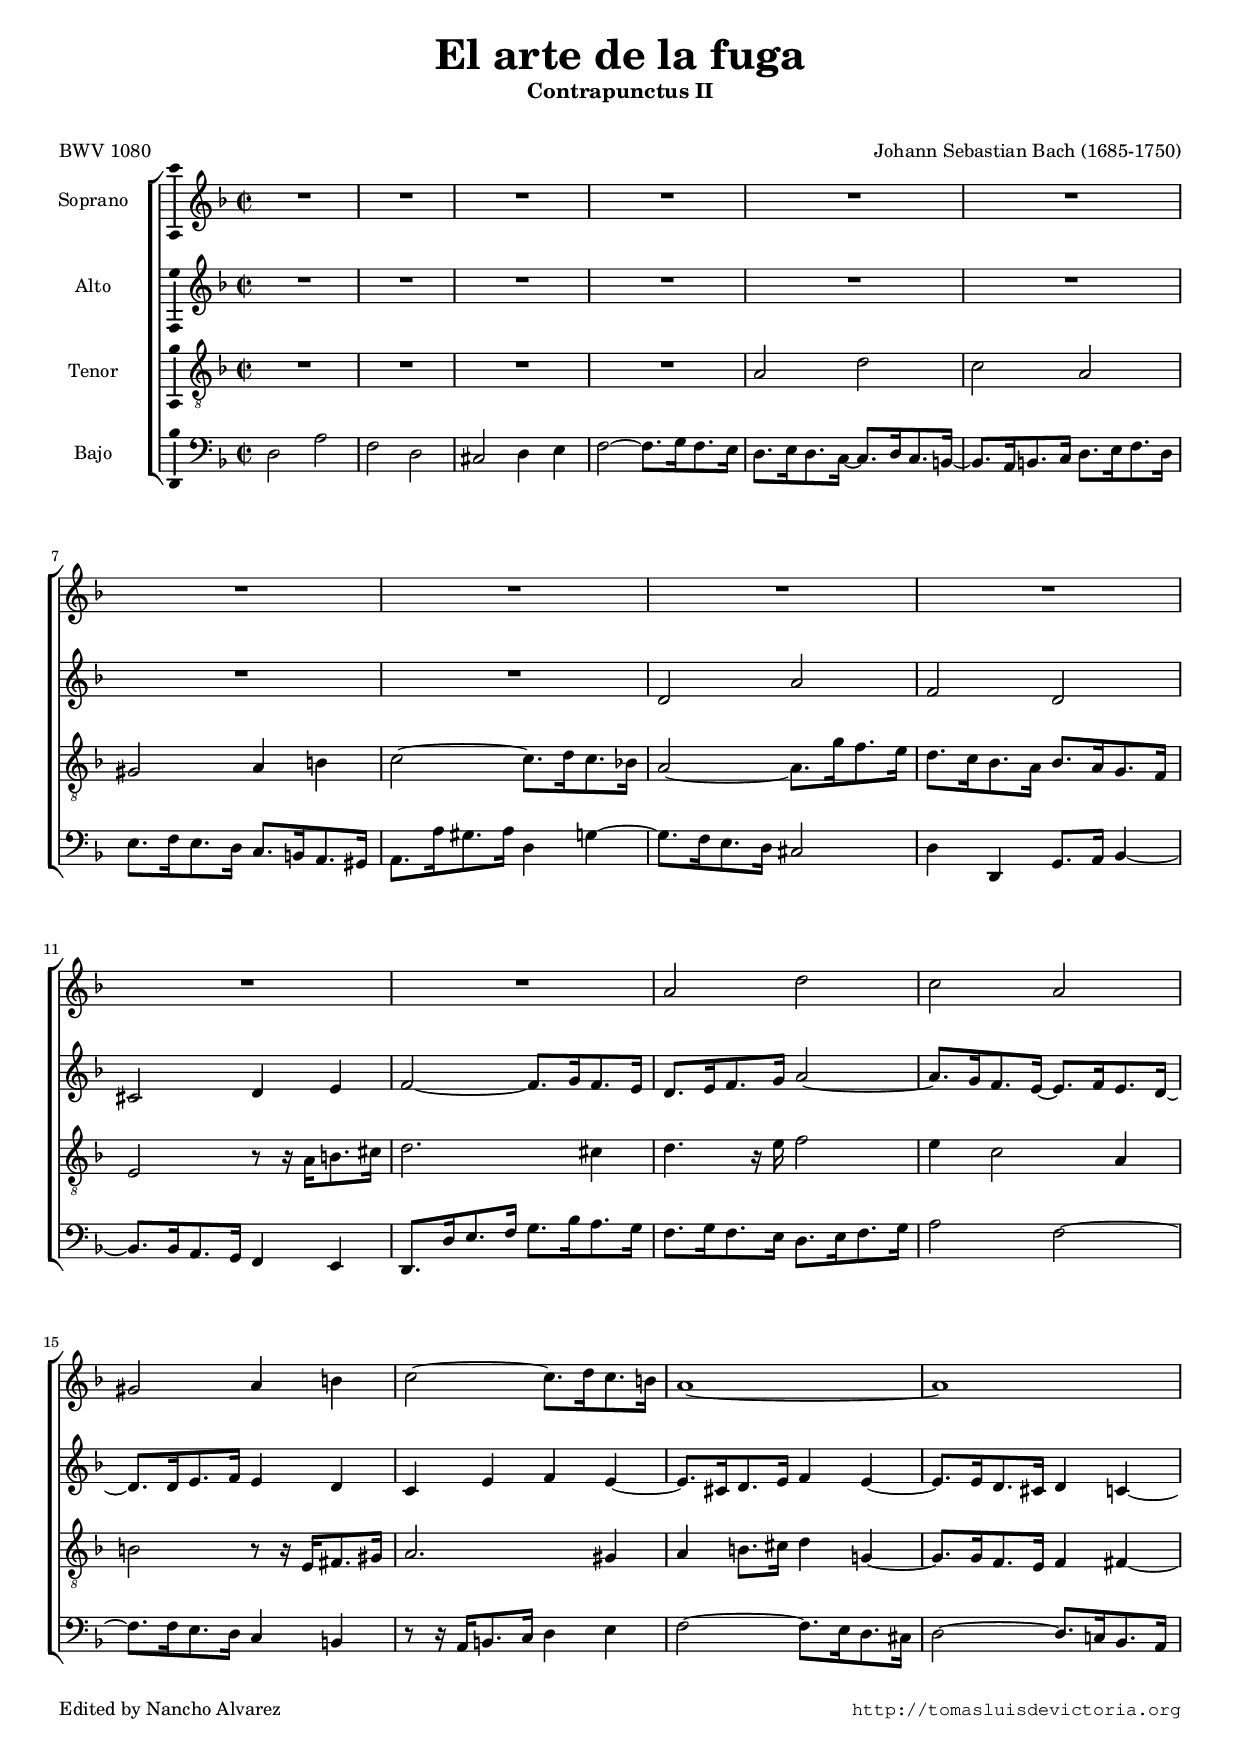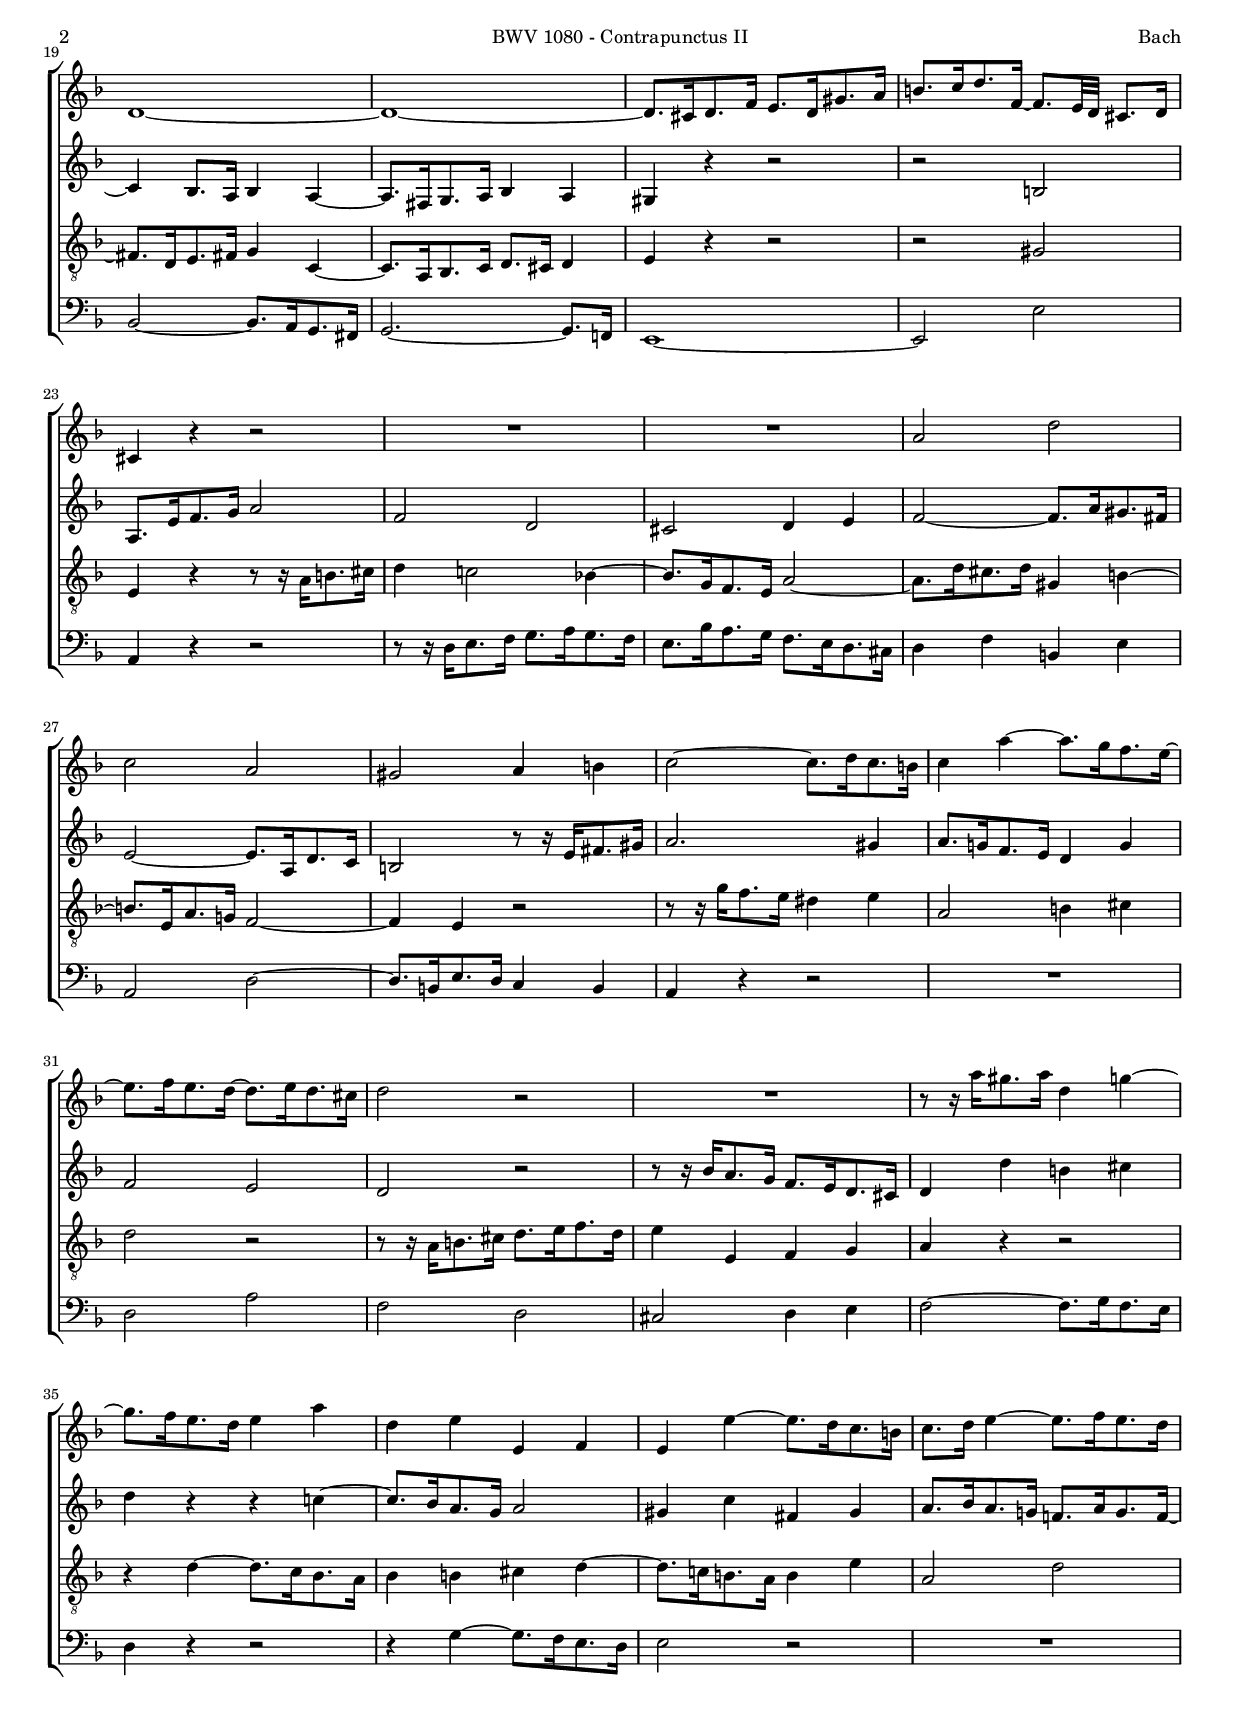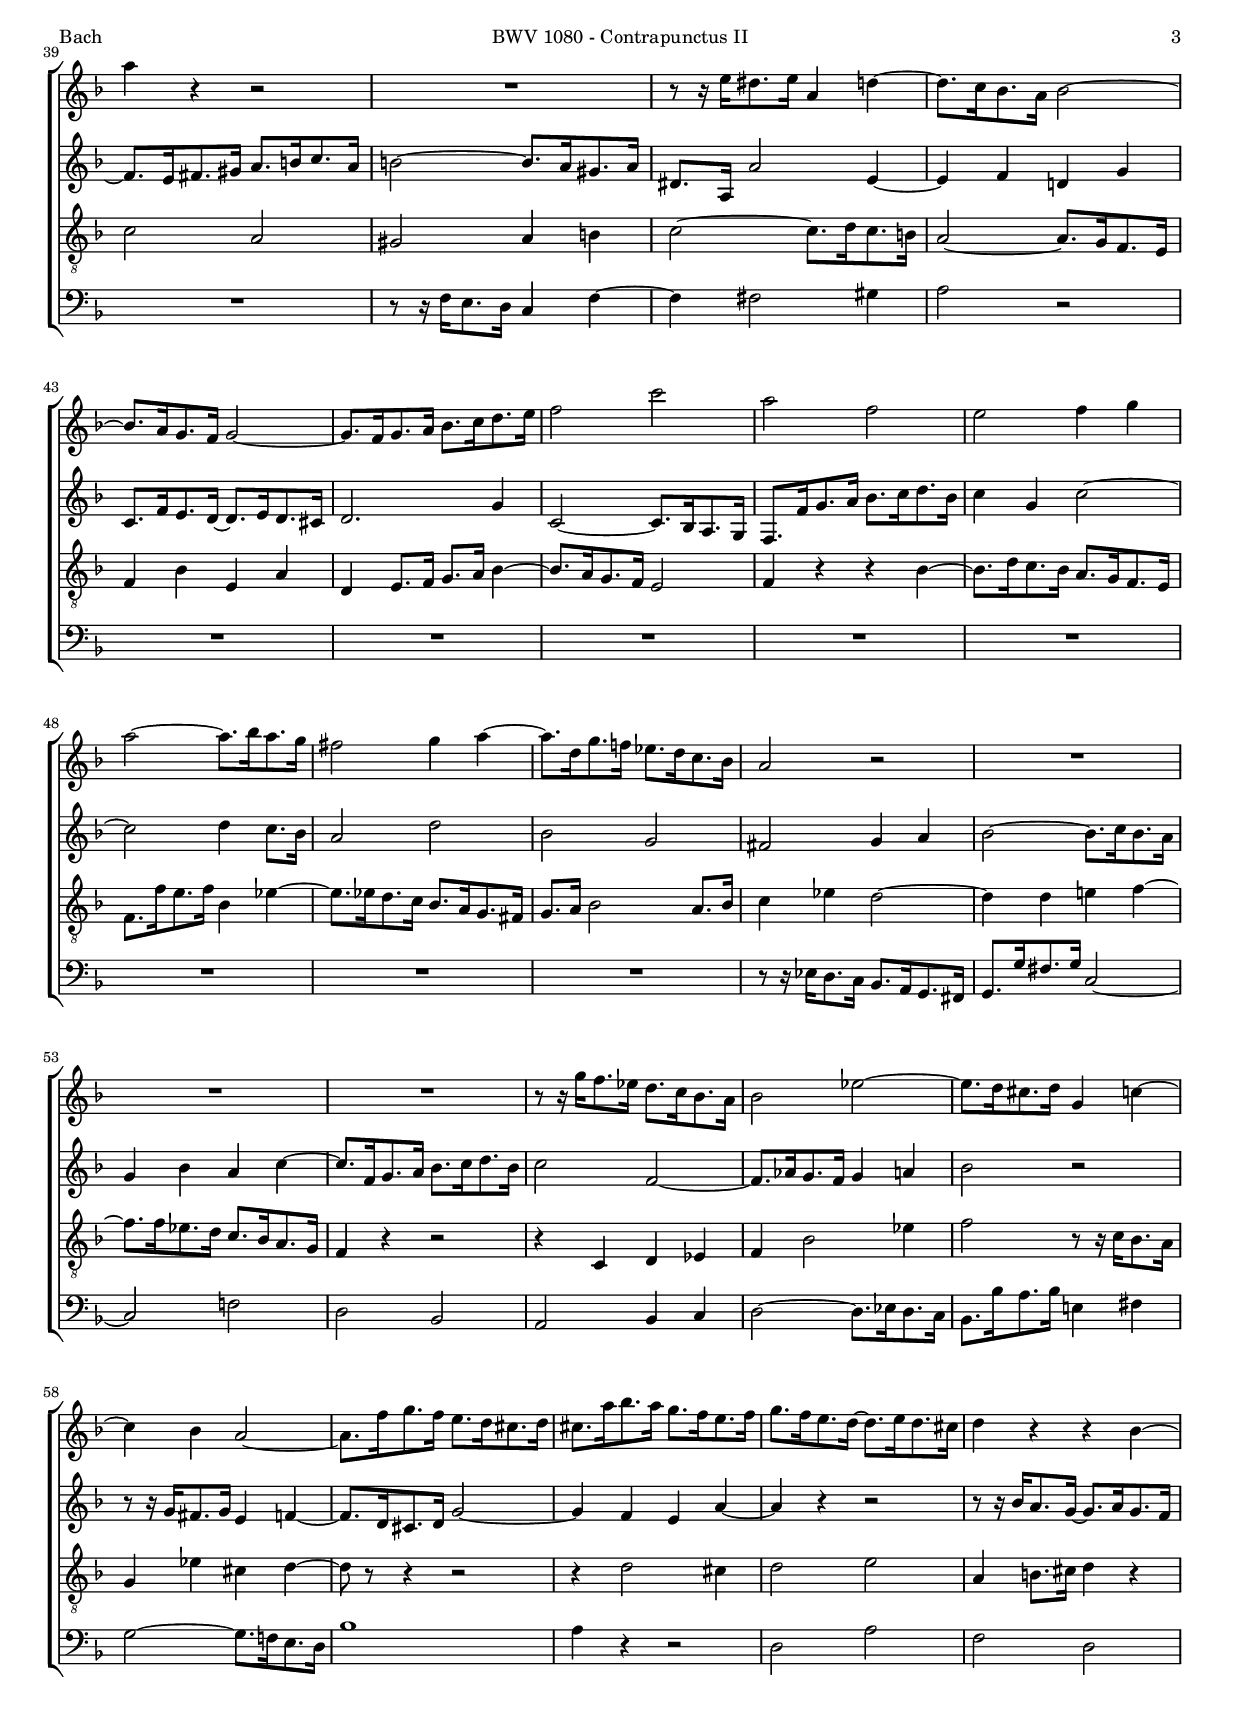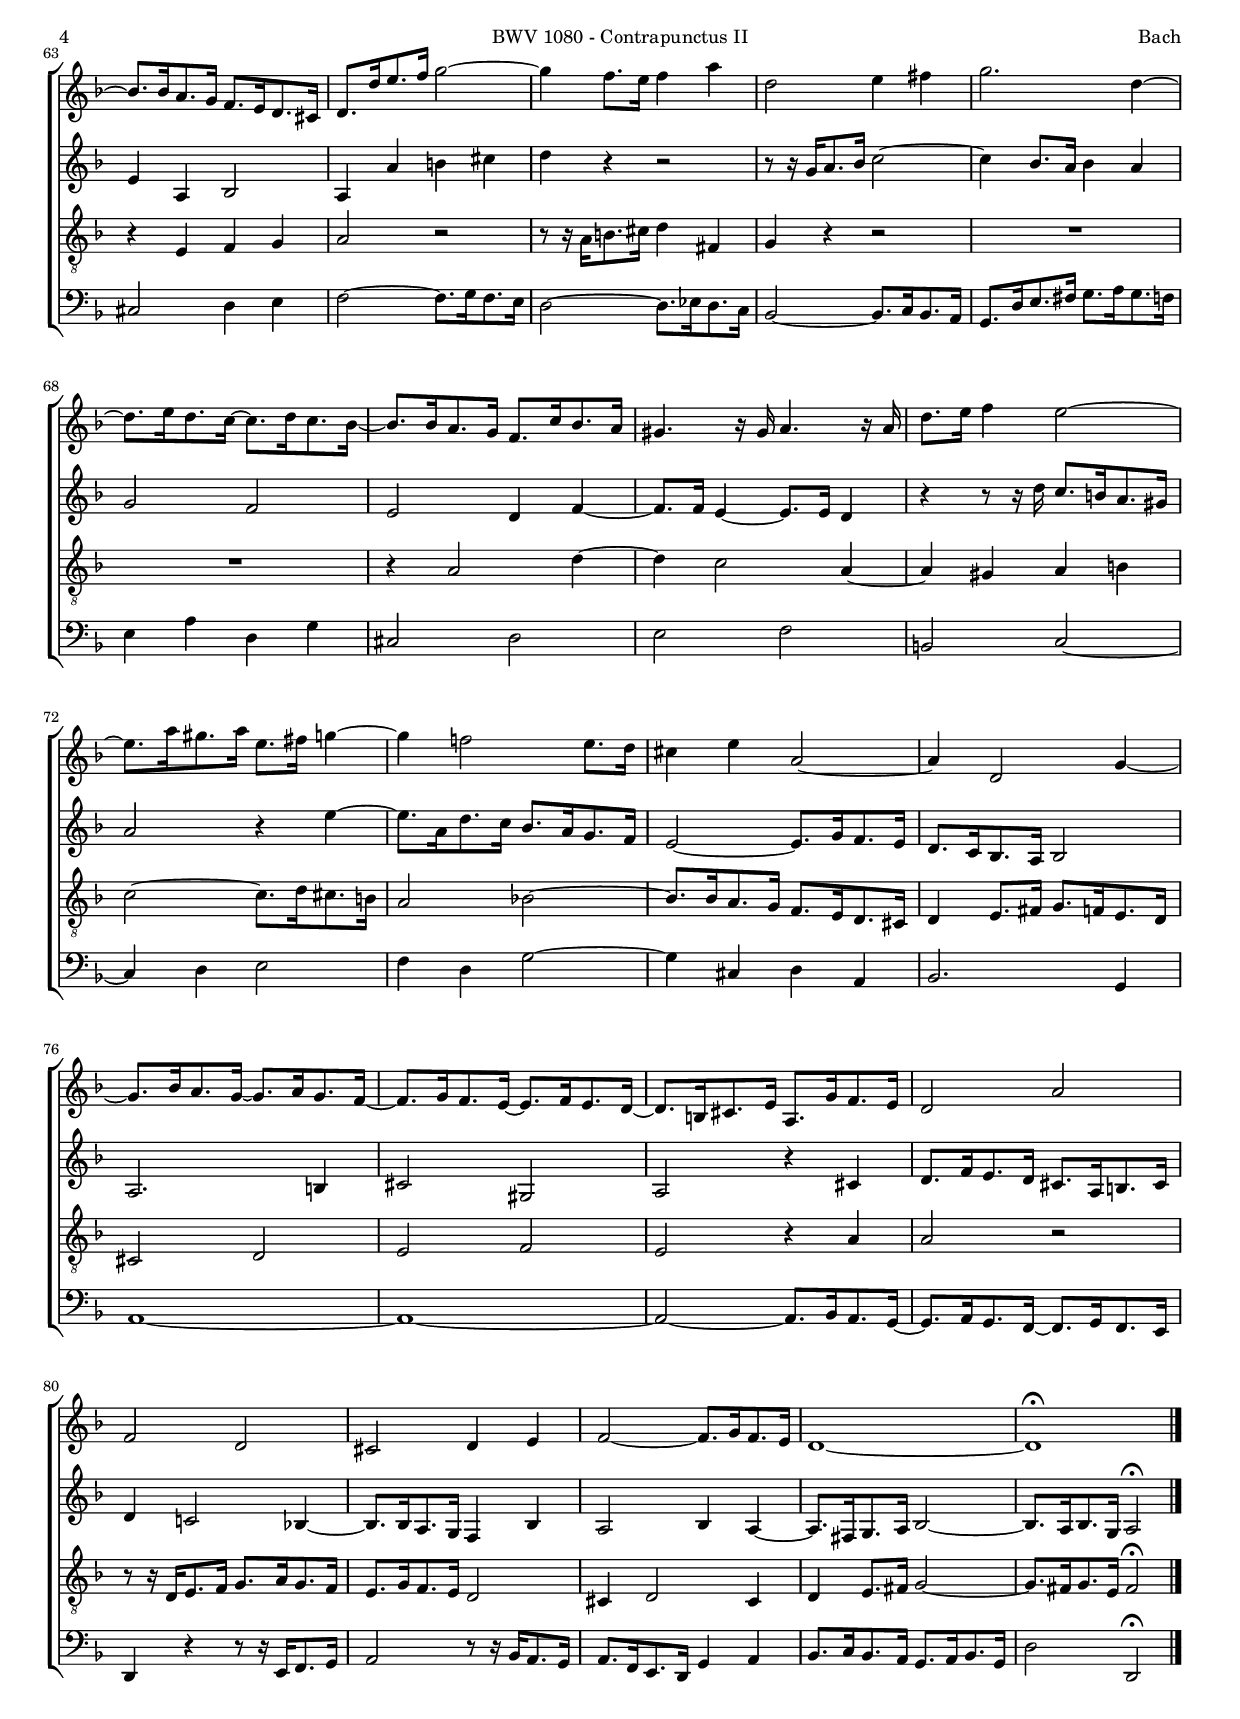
\version "2.18.0"

% Edición basada en la de Arnaud Gossart
% publicada en http://www.mutopiaproject.org

#(set-default-paper-size "a4")
#(set-global-staff-size 16.2)
#(ly:set-option 'point-and-click #f)
%mobile -s12.8 -i1.5

italicas=\override LyricText.font-shape = #'italic
rectas=\override LyricText.font-shape = #'upright
ss=\once \set suggestAccidentals = ##t
incipitwidth = 14

htitle="BWV 1080 - Contrapunctus II"
hcomposer="Bach"

\header {
	title=\markup{\fontsize #3 "El arte de la fuga"}
	subtitle="Contrapunctus II"
	subsubtitle=\markup{\null \vspace #1 }
	composer="Johann Sebastian Bach (1685-1750)"
        pdfauthor=\composer
%		opus="BWV 1080"
		poet=\markup{"BWV 1080"}
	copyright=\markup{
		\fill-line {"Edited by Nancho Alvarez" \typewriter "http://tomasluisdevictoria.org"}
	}
%	tagline=""
}

global={\key d \minor \time 2/2 \skip 1*84 \bar "|."
}

cantus = \relative c''{
	R1*12		%1 to 12
	a2 d										
	c a											
	gis a4 b		%15
	c2 ~ c8. d16 c8. b16							
	a1 ~											
	a											
	d, ~											
	d ~		%20
	d8. cis16 d8. f16 e8. d16 gis8. a16
	b8. c16 d8. f,16 ~ f8. e32 d cis8. d16
	cis4 r4 r2
	R1*2		%25
	a'2 d
	c a
	gis a4 b
	c2 ~ c8. d16 c8. b16
	c4 a' ~ a8. g16 f8. e16 ~ 		%30
	e8. f16 e8. d16 ~ d8. e16 d8. cis16
	d2 r2
	R1
	r8 r16 a' gis8. a16 d,4 g ~
	g8. f16 e8. d16 e4 a		%35
	d, e e, f
	e e' ~ e8. d16 c8. b16
	c8. d16 e4 ~ e8. f16 e8. d16
	a'4 r4 r2
	R1		%40
	r8 r16 e dis8. e16 a,4 d ~
	d8. c16 bes8. a16 bes2 ~
	bes8. a16 g8. f16 g2 ~
	g8. f16 g8. a16 bes8. c16 d8. e16
	f2 c'		%45
	a f
	e f4 g
	a2 ~ a8. bes16 a8. g16
	fis2 g4 a ~
	a8. d,16 g8. f16 ees8. d16 c8. bes16%50
	a2 r
	R1*3
	r8 r16 g' f8. ees16 d8. c16 bes8. a16%55
	bes2 ees ~
	ees8. d16 cis8. d16 g,4 c ~
	c bes a2 ~
	a8. f'16 g8. f16 e8. d16 cis8. d16
	cis8. a'16 bes8. a16 g8. f16 e8. f16%60
	g8. f16 e8. d16 ~ d8. e16 d8. cis16
	d4 r r bes ~
	bes8. bes16 a8. g16 f8. e16 d8. cis16
	d8. d'16 e8. f16 g2 ~
	g4 f8. e16 f4 a		%65
	d,2 e4 fis
	g2. d4 ~
	d8. e16 d8. c16 ~ c8. d16 c8. bes16 ~
	bes8. bes16 a8. g16 f8. c'16 bes8. a16
	gis4. r16 gis a4. r16 a		%70
	d8. e16 f4 e2 ~
	e8. a16 gis8. a16 e8. fis16 g4 ~
	g f2 e8. d16
	cis4 e a,2 ~
	a4 d,2 g4 ~		%75
	g8. bes16 a8. g16 ~ g8. a16 g8. f16 ~
	f8. g16 f8. e16 ~ e8. f16 e8. d16 ~
	d8. b16 cis8. e16 a,8. g'16 f8. e16
	d2 a'
	f d		%80
	cis d4 e
	f2 ~ f8. g16 f8. e16
	d1 ~
	d\fermata
}

%%%%%%%%%%%%%%%%%%%%%%%%%%%%%%%%%%%%%%%%%%%%%%%%%%%%%%%%%%%%%%

altus = \relative c'{

	R1*8		%1 to 8
	d2 a'										
	f d		%10
	cis d4 e								
	f2 ~ f8. g16 f8. e16							
	d8. e16 f8. g16 a2 ~						
	a8. g16 f8. e16 ~ e8. f16 e8. d16 ~			
	d8. d16 e8. f16 e4 d		%15
	c e f e ~									
	e8. cis16 d8. e16 f4 e ~						
	e8. e16 d8. cis16 d4 c ~						
	c bes8. a16 bes4 a ~							
	a8. fis16 g8. a16 bes4 a		%20
	gis r4 r2
	r b
	a8. e'16 f8. g16 a2
	f d
	cis d4 e		%25
	f2 ~ f8. a16 gis8. fis16
	e2 ~ e8. a,16 d8. c16
	b2 r8 r16 e fis8. gis16
	a2. gis4
	a8. g16 f8. e16 d4 g		%30
	f2 e
	d r
	r8 r16 bes' a8. g16 f8. e16 d8. cis16
	d4 d' b cis
	d r r c ~		%35
	c8. bes16 a8. g16 a2
	gis4 c fis, gis
	a8. bes16 a8. g16 f8. a16 g8. f16 ~
	f8. e16 fis8. gis16 a8. b16 c8. a16
	b2 ~ b8. a16 gis8. a16		%40
	dis,8. a16 a'2 e4 ~
	e f d g
	c,8. f16 e8. d16 ~ d8. e16 d8. cis16 
	d2. g4
	c,2 ~ c8. bes16 a8. g16		%45
	f8. f'16 g8. a16 bes8. c16 d8. bes16
	c4 g c2 ~
	c d4 c8. bes16
	a2 d
	bes g		%50
	fis g4 a
	bes2 ~ bes8. c16 bes8. a16
	g4 bes a c ~
	c8. f,16 g8. a16 bes8. c16 d8. bes16
	c2 f, ~		%55
	f8. aes16 g8. f16 g4 a
	bes2 r
	r8 r16 g fis8. g16 e4 f ~
	f8. d16 cis8. d16 g2 ~
	g4 f e a ~		%60
	a r r2
	r8 r16 bes a8. g16 ~ g8. a16 g8. f16
	e4 a, bes2
	a4 a' b cis
	d r r2		%65
	r8 r16 g, a8. bes16 c2 ~
	c4 bes8. a16 bes4 a
	g2 f
	e d4 f ~
	f8. f16 e4 ~ e8. e16 d4		%70
	r r8 r16 d' c8. b16 a8. gis16
	a2 r4 e' ~
	e8. a,16 d8. c16 bes8. a16 g8. f16
	e2 ~ e8. g16 f8. e16
	d8. c16 bes8. a16 bes2		%75
	a2. b4
	cis2 gis
	a r4 cis
	d8. f16 e8. d16 cis8. a16 b8. cis16
	d4 c2 bes4 ~		%80
	bes8. bes16 a8. g16 f4 bes
	a2 bes4 a ~
	a8. fis16 g8. a16 bes2 ~
	bes8. a16 bes8. g16 a2\fermata
	
}

%%%%%%%%%%%%%%%%%%%%%%%%%%%%%%%%%%%%%%%%%%%%%%%%%%%%%%%%%%%%%%

tenor = \relative c'{

	R1*4		%1
	a2 d		%5
	c a											
	gis a4 b									
	c2 ~ c8. d16 c8. bes16						
	a2 ~ a8. g'16 f8. e16						
	d8. c16 bes8. a16 bes8. a16 g8. f16 %10
	e2 r8 r16 a b8. cis16				
	d2. cis4								
	d4. r16 e f2							
	e4 c2 a4									
	b2 r8 r16 e, fis8. gis16		%15
	a2. gis4									
	a b8. cis16 d4 g, ~							
	g8. g16 f8. e16 f4 fis ~						
	fis8. d16 e8. fis16 g4 c, ~					
	c8. a16 bes8. c16 d8. cis16 d4		%20
	e r r2
	r gis
	e4 r r8 r16 a b8. cis16
	d4 c2 bes4 ~
	bes8. g16 f8. e16 a2 ~		%25
	a8. d16 cis8. d16 gis,4 b ~
	b8. e,16 a8. g16 f2 ~
	f4 e r2
	r8 r16 g' f8. e16 dis4 e
	a,2 b4 cis		%30
	d2 r
	r8 r16 a b8. cis16 d8. e16 f8. d16
	e4 e, f g 
	a r r2
	r4 d ~ d8. c16 bes8. a16		%35
	bes4 b cis d ~
	d8. c16 b8. a16 b4 e
	a,2 d
	c a
	gis a4 b		%40
	c2 ~ c8. d16 c8. b16
	a2 ~ a8. g16 f8. e16
	f4 bes e, a
	d, e8. f16 g8. a16 bes4 ~
	bes8. a16 g8. f16 e2		%45
	f4 r r bes ~
	bes8. d16 c8. bes16 a8. g16 f8. e16
	f8. f'16 e8. f16 bes,4 ees ~
	ees8. ees16 d8. c16 bes8. a16 g8. fis16
	g8. a16 bes2 a8. bes16		%50
	c4 ees d2 ~
	d4 d e f ~
	f8. f16 ees8. d16 c8. bes16 a8. g16
	f4 r r2
	r4 c d ees		%55
	f bes2 ees4
	f2 r8 r16 c bes8. a16
	g4 ees' cis d ~
	d8 r r4 r2
	r4 d2 cis4		%60
	d2 e
	a,4 b8. cis16 d4 r
	r e, f g
	a2 r
	r8 r16 a b8. cis16 d4 fis,		%65
	g r r2
	R1*2
	r4 a2 d4 ~
	d c2 a4 ~		%70
	a gis a b
	c2 ~ c8. d16 cis8. b16
	a2 bes ~
	bes8. bes16 a8. g16 f8. e16 d8. cis16
	d4 e8. fis16 g8. f16 e8. d16		%75
	cis2 d
	e f
	e r4 a
	a2 r
	r8 r16 d, e8. f16 g8. a16 g8. f16		%80
	e8. g16 f8. e16 d2
	cis4 d2 cis4
	d4 e8. fis16 g2 ~
	g8. fis16 g8. e16 fis2\fermata
}

%%%%%%%%%%%%%%%%%%%%%%%%%%%%%%%%%%%%%%%%%%%%%%%%%%%%%%%%%%%%%%%%%%%%

bassus = \relative c{

	d2 a'		%1
	f d										
	cis d4 e									
	f2 ~ f8. g16 f8. e16						
	d8. e16 d8. c16 ~ c8. d16 c8. b16 ~%5
	b8. a16 b8. c16 d8. e16 f8. d16			
	e8. f16 e8. d16 c8. b16 a8. gis16		
	a8. a'16 gis8. a16 d,4 g ~					
	g8. f16 e8. d16 cis2						
	d4 d, g8. a16 bes4 ~		%10
	bes8. bes16 a8. g16 f4 e						
	d8. d'16 e8. f16 g8. bes16 a8. g16		
	f8. g16 f8. e16 d8. e16 f8. g16			
	a2 f ~										
	f8. f16 e8. d16 c4 b		%15
	r8 r16 a b8. c16 d4 e				
	f2 ~ f8. e16 d8. cis16						
	d2 ~ d8. c16 bes8. a16						
	bes2 ~ bes8. a16 g8. fis16
	g2. ~ g8. f16		%20
	e1 ~
	e2 e' 
	a,4 r r2
	r8 r16 d e8. f16 g8. a16 g8. f16
	e8. bes'16 a8. g16 f8. e16 d8. cis16%25
	d4 f b, e							
	a,2 d ~
	d8. b16 e8. d16 c4 b
	a r r2
	R1		%30
	d2 a'										
	f d 
	cis d4 e 
	f2 ~ f8. g16 f8. e16
	d4 r r2		%35
	r4 g ~ g8. f16 e8. d16						
	e2 r									
	R1*2
	r8 r16 f e8. d16 c4 f ~		%40
	f fis2 gis4
	a2 r
	R1*8
	r8 r16 ees d8. c16 bes8. a16 g8. fis16%51
	g8. g'16 fis8. g16 c,2 ~
	c f
	d bes
	a bes4 c		%55
	d2 ~ d8. ees16 d8. c16
	bes8. bes'16 a8. bes16 e,4 fis
	g2 ~ g8. f16 e8. d16
	bes'1
	a4 r r2		%60
	d, a'
	f d
	cis d4 e
	f2 ~ f8. g16 f8. e16
	d2 ~ d8. ees16 d8. c16		%65
	bes2 ~ bes8. c16 bes8. a16
	g8. d'16 e8. fis16 g8. a16 g8. f16
	e4 a d, g
	cis,2 d
	e f		%70
	b, c ~
	c4 d e2
	f4 d g2 ~
	g4 cis, d a
	bes2. g4		%75
	a1 ~
	a ~
	a2 ~ a8. bes16 a8. g16 ~
	g8. a16 g8. f16 ~ f8. g16 f8. e16
	d4 r r8 r16 e f8. g16		%80
	a2 r8 r16 bes a8. g16
	a8. f16 e8. d16 g4 a
	bes8. c16 bes8. a16 g8. a16 bes8. g16
	d'2 d,\fermata
	\bar "|."
	
}

\score {\transpose c' c'{
\new ChoirStaff<<
	\new Staff <<\global
	\new Voice="v1" {
		\set Staff.instrumentName="Soprano "
		\clef "treble"
		\cantus }
	
	>>

	\new Staff <<\global
	\new Voice="v2" {
		\set Staff.instrumentName="Alto "
		\clef "treble"
		\altus }
	
	>>
	
	\new Staff <<\global
	\new Voice="v3" {
		\set Staff.instrumentName="Tenor "
		\clef "G_8"
		\tenor }
	
	>>

	\new Staff <<\global
	\new Voice="v4" {
		\set Staff.instrumentName="Bajo "
		\clef "bass"
		\bassus }
	
	>>
	
>>

	} % transpose

\layout{ 
	\context {\Lyrics 
		\override VerticalAxisGroup.staff-affinity = #UP
		\override VerticalAxisGroup.nonstaff-relatedstaff-spacing =
			#'((basic-distance . 0) (minimum-distance . 0) (padding . 1))
		%\override LyricText.font-size = #1.2
		\override LyricHyphen.minimum-distance = #0.5
	}
	\context {\Score 
		tempoHideNote = ##t
		\override BarNumber.padding = #2 
	}
	\context {\Voice 
		%melismaBusyProperties = #'()
		%autoBeaming = ##f
	}
	\context {\Staff 
                 \accidentalStyle "modern"
                %\RemoveEmptyStaves
                %\override VerticalAxisGroup.remove-first = ##t
		\override VerticalAxisGroup.staff-staff-spacing =
			#'((basic-distance . 12) (minimum-distance . 0) (padding . 1))
		\consists Ambitus_engraver 
		\override LigatureBracket.padding = #1
	}
}

%\midi { \mtempo }

}


\paper{
	evenHeaderMarkup=\markup  \fill-line { \fromproperty #'page:page-number-string \htitle \hcomposer }
	oddHeaderMarkup= \markup  \fill-line { \on-the-fly #not-first-page \hcomposer \on-the-fly #not-first-page \htitle \on-the-fly #not-first-page \fromproperty #'page:page-number-string }
	%system-count=20
	%page-count = 8
	ragged-last-bottom = ##f
	indent=1.7\cm
	system-system-spacing =
	#'((basic-distance . 20) (minimum-distance . 0) (padding . 5))
	top-system-spacing = % header
	#'((basic-distance . 8) (minimum-distance . 0) (padding . 0))
	last-bottom-spacing = % footer
	#'((basic-distance . 12) (minimum-distance . 0) (padding . 0))
        markup-system-spacing #'basic-distance = 20
}
